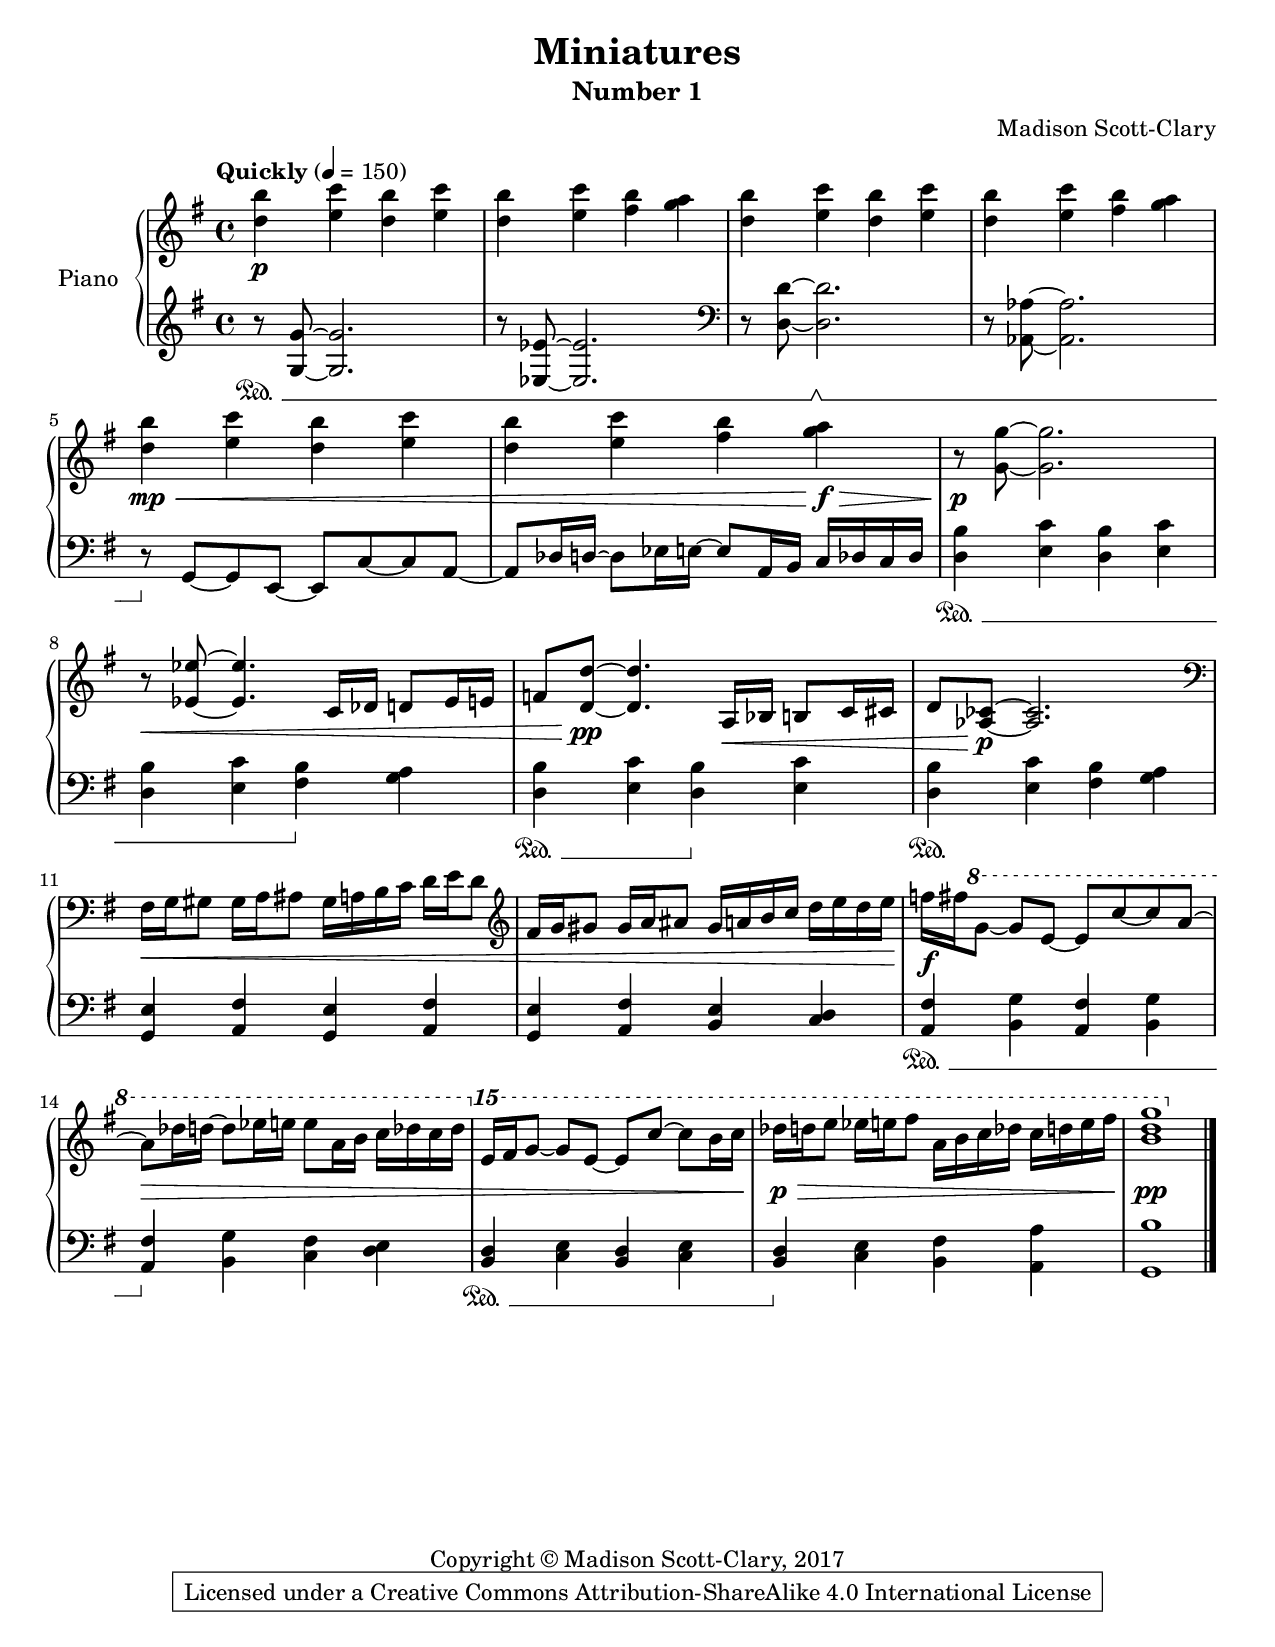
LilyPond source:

\version "2.18.2"

\header {
  title = "Miniatures"
  subtitle = "Number 1"
  composer = "Madison Scott-Clary"
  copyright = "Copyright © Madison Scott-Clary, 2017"
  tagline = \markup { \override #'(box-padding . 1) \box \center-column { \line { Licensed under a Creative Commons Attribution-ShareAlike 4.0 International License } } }
}

\paper {
  #(set-paper-size "letter")
}

\version "2.18.2"

right = \relative c'' {
  \key g \major
  \time 4/4
  \tempo "Quickly" 4 = 150
  % Music follows here.
  <d b'>\p <e c'> <d b'> <e c'> %1
  <d b'> <e c'> <fis b> <g a> %2
  <d b'> <e c'> <d b'> <e c'> %3
  <d b'> <e c'> <fis b> <g a> %4
  <d b'>\mp\< <e c'> <d b'> <e c'> %5
  <d b'> <e c'> <fis b> <g a>\!\f\> %6
  r8\!\p <g, g'>~ <g g'>2. %7
  r8\< <ees ees'>~ <ees ees'>4. c16 des d8 ees16 e %8
  f8 <d d'>\!\pp~ <d d'>4. a16\< bes b8 c16 cis %9
  d8 <ces aes>\!\p~ <ces aes>2. %10
  \clef bass
  fis,16\< g gis8 gis16 a ais8 gis16 a b c d e d8 %11
  \clef treble
  fis16 g gis8 gis16 a ais8 gis16 a b c d e d e\! %12
  f\f fis \ottava #1 g8~ g e~ e c'~ c a~ %13
  a\> des16 d~ d8 ees16 e e8 a,16 b c des c des %14
  \ottava #2 e fis g8~ g e~ e c'~ c b16 c %15
  des\!\p\> d e8 ees16 e fis8 a,16 b c des c d e fis %16
  <g d b>1\!\pp %17
  \bar "|."
}

left = \relative c' {
  \set Staff.pedalSustainStyle = #'mixed
  \key g \major
  \time 4/4
  \tempo "Quickly" 4 = 150
  % Music follows here.
  r8\sustainOn <g g'>~ <g g'>2. %1
  r8 <ees ees'>~ <ees ees'>2. %2
  \clef bass
  r8 <d d'>~ <d d'>2.\sustainOff\sustainOn %3
  r8 <aes aes'>~ <aes aes'>2. %4
  r8\sustainOff g~ g e~ e c'~ c a~ %5
  a des16 d~ d8 ees16 e~ e8 a,16 b c des c des %6
  <d b'>4\sustainOn <e c'> <d b'> <e c'> %7
  <d b'> <e c'> <fis b>\sustainOff <g a> %8
  <d b'>\sustainOn <e c'> <d b'>\sustainOff <e c'> %9
  <d b'>\sustainOn <e c'> <fis b> <g a> %10
  <g, e'> <a fis'> <g e'> <a fis'> %11
  <g e'> <a fis'> <b e> <c d> %12
  <a fis'>\sustainOn <b g'> <a fis'> <b g'> %13
  <a fis'>\sustainOff <b g'> <c fis> <d e> %14
  <b d>\sustainOn <c e> <b d> <c e> %15
  <b d>\sustainOff <c e> <b fis'> <a a'> %16
  <g b'>1 %17
  \bar "|."
}

minOne = \new PianoStaff \with {
    instrumentName = "Piano"
  } <<
    \new Staff = "right" \with {
      midiInstrument = "acoustic grand"
    } \right
    \new Staff = "left" \with {
      midiInstrument = "acoustic grand"
    } { \clef treble \left }
  >>

\score {
  \minOne
  %\midi {}
}
